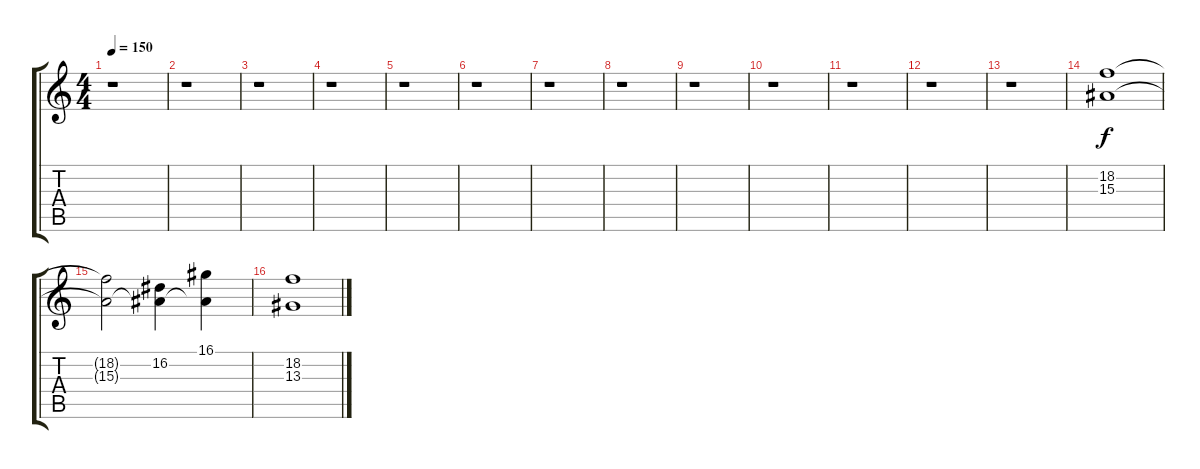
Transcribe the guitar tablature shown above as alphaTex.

\track "" {instrument stringensemble1}
\staff {score tabs}
\tuning (E4 B3 G3 D3 A2 E2) {hide}
\ts (4 4)
\tempo 150
\clef g2
\ks c
r.1{dy f} |
r.1 |
r.1 |
r.1 |
r.1 |
r.1 |
r.1 |
r.1 |
r.1 |
r.1 |
r.1 |
r.1 |
r.1 |
(18.2 15.3).1 |
(18.2{t} 15.3{t}).2 (16.2 15.3{t}).4 (16.1 15.3{t}).4 |
(18.2 13.3).1
